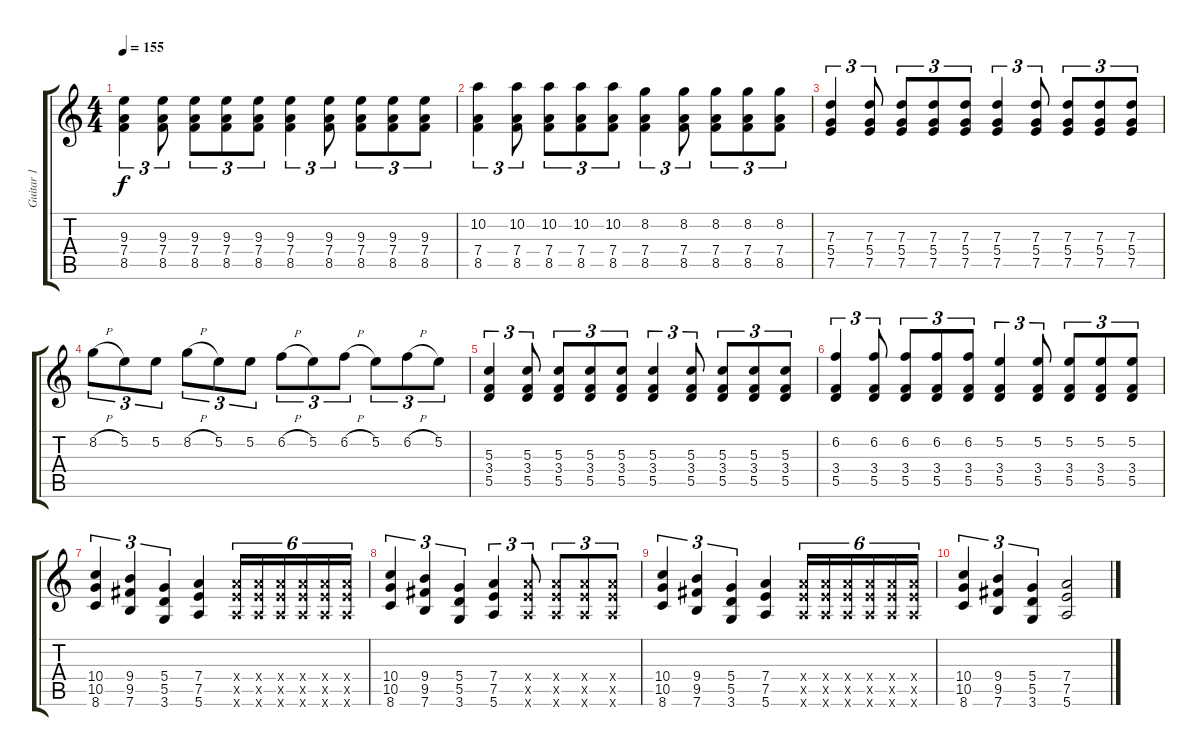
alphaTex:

\track ("Guitar 1" "Guitar 1") {instrument distortionguitar}
\staff {score tabs}
\tuning (E4 B3 G3 D3 A2 E2) {hide}
\ts (4 4)
\tempo 155
\clef g2
\ks c
(9.3 7.4 8.5).4{tu (3 2) dy f} (9.3 7.4 8.5).8{tu (3 2)} (9.3 7.4 8.5).8{tu (3 2)} (9.3 7.4 8.5).8{tu (3 2)} (9.3 7.4 8.5).8{tu (3 2)} (9.3 7.4 8.5).4{tu (3 2)} (9.3 7.4 8.5).8{tu (3 2)} (9.3 7.4 8.5).8{tu (3 2)} (9.3 7.4 8.5).8{tu (3 2)} (9.3 7.4 8.5).8{tu (3 2)} |
(10.2 7.4 8.5).4{tu (3 2)} (10.2 7.4 8.5).8{tu (3 2)} (10.2 7.4 8.5).8{tu (3 2)} (10.2 7.4 8.5).8{tu (3 2)} (10.2 7.4 8.5).8{tu (3 2)} (8.2 7.4 8.5).4{tu (3 2)} (8.2 7.4 8.5).8{tu (3 2)} (8.2 7.4 8.5).8{tu (3 2)} (8.2 7.4 8.5).8{tu (3 2)} (8.2 7.4 8.5).8{tu (3 2)} |
(7.3 5.4 7.5).4{tu (3 2)} (7.3 5.4 7.5).8{tu (3 2)} (7.3 5.4 7.5).8{tu (3 2)} (7.3 5.4 7.5).8{tu (3 2)} (7.3 5.4 7.5).8{tu (3 2)} (7.3 5.4 7.5).4{tu (3 2)} (7.3 5.4 7.5).8{tu (3 2)} (7.3 5.4 7.5).8{tu (3 2)} (7.3 5.4 7.5).8{tu (3 2)} (7.3 5.4 7.5).8{tu (3 2)} |
8.2{h}.8{tu (3 2)} 5.2.8{tu (3 2)} 5.2.8{tu (3 2)} 8.2{h}.8{tu (3 2)} 5.2.8{tu (3 2)} 5.2.8{tu (3 2)} 6.2{h}.8{tu (3 2)} 5.2.8{tu (3 2)} 6.2{h}.8{tu (3 2)} 5.2.8{tu (3 2)} 6.2{h}.8{tu (3 2)} 5.2.8{tu (3 2)} |
(5.3 3.4 5.5).4{tu (3 2)} (5.3 3.4 5.5).8{tu (3 2)} (5.3 3.4 5.5).8{tu (3 2)} (5.3 3.4 5.5).8{tu (3 2)} (5.3 3.4 5.5).8{tu (3 2)} (5.3 3.4 5.5).4{tu (3 2)} (5.3 3.4 5.5).8{tu (3 2)} (5.3 3.4 5.5).8{tu (3 2)} (5.3 3.4 5.5).8{tu (3 2)} (5.3 3.4 5.5).8{tu (3 2)} |
(6.2 3.4 5.5).4{tu (3 2)} (6.2 3.4 5.5).8{tu (3 2)} (6.2 3.4 5.5).8{tu (3 2)} (6.2 3.4 5.5).8{tu (3 2)} (6.2 3.4 5.5).8{tu (3 2)} (5.2 3.4 5.5).4{tu (3 2)} (5.2 3.4 5.5).8{tu (3 2)} (5.2 3.4 5.5).8{tu (3 2)} (5.2 3.4 5.5).8{tu (3 2)} (5.2 3.4 5.5).8{tu (3 2)} |
(10.4 10.5 8.6).4{tu (3 2)} (9.4 9.5 7.6).4{tu (3 2)} (5.4 5.5 3.6).4{tu (3 2)} (7.4 7.5 5.6).4 (7.4{x} 7.5{x} 5.6{x}).16{tu (6 4)} (7.4{x} 7.5{x} 5.6{x}).16{tu (6 4)} (7.4{x} 7.5{x} 5.6{x}).16{tu (6 4)} (7.4{x} 7.5{x} 5.6{x}).16{tu (6 4)} (7.4{x} 7.5{x} 5.6{x}).16{tu (6 4)} (7.4{x} 7.5{x} 5.6{x}).16{tu (6 4)} |
(10.4 10.5 8.6).4{tu (3 2)} (9.4 9.5 7.6).4{tu (3 2)} (5.4 5.5 3.6).4{tu (3 2)} (7.4 7.5 5.6).4{tu (3 2)} (7.4{x} 7.5{x} 5.6{x}).8{tu (3 2)} (7.4{x} 7.5{x} 5.6{x}).8{tu (3 2)} (7.4{x} 7.5{x} 5.6{x}).8{tu (3 2)} (7.4{x} 7.5{x} 5.6{x}).8{tu (3 2)} |
(10.4 10.5 8.6).4{tu (3 2)} (9.4 9.5 7.6).4{tu (3 2)} (5.4 5.5 3.6).4{tu (3 2)} (7.4 7.5 5.6).4 (7.4{x} 7.5{x} 5.6{x}).16{tu (6 4)} (7.4{x} 7.5{x} 5.6{x}).16{tu (6 4)} (7.4{x} 7.5{x} 5.6{x}).16{tu (6 4)} (7.4{x} 7.5{x} 5.6{x}).16{tu (6 4)} (7.4{x} 7.5{x} 5.6{x}).16{tu (6 4)} (7.4{x} 7.5{x} 5.6{x}).16{tu (6 4)} |
(10.4 10.5 8.6).4{tu (3 2)} (9.4 9.5 7.6).4{tu (3 2)} (5.4 5.5 3.6).4{tu (3 2)} (7.4 7.5 5.6).2
